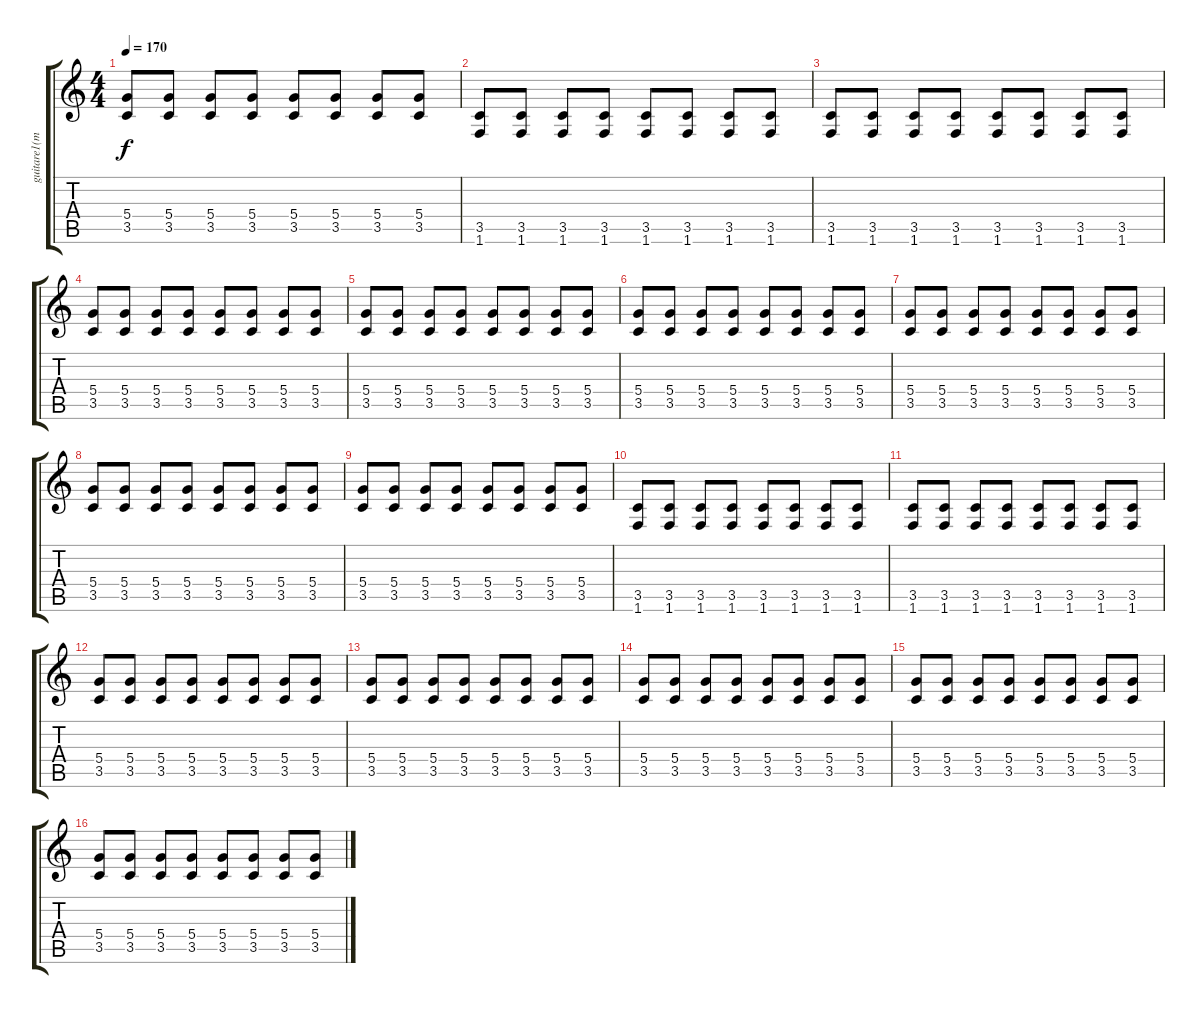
\track ("guitare1(mick)" "guitare1(m") {instrument distortionguitar}
\staff {score tabs}
\tuning (E4 B3 G3 D3 A2 E2) {hide}
\ts (4 4)
\tempo 170
\clef g2
\ks c
(5.4 3.5).8{dy f} (5.4 3.5).8 (5.4 3.5).8 (5.4 3.5).8 (5.4 3.5).8 (5.4 3.5).8 (5.4 3.5).8 (5.4 3.5).8 |
(3.5 1.6).8 (3.5 1.6).8 (3.5 1.6).8 (3.5 1.6).8 (3.5 1.6).8 (3.5 1.6).8 (3.5 1.6).8 (3.5 1.6).8 |
(3.5 1.6).8 (3.5 1.6).8 (3.5 1.6).8 (3.5 1.6).8 (3.5 1.6).8 (3.5 1.6).8 (3.5 1.6).8 (3.5 1.6).8 |
(5.4 3.5).8 (5.4 3.5).8 (5.4 3.5).8 (5.4 3.5).8 (5.4 3.5).8 (5.4 3.5).8 (5.4 3.5).8 (5.4 3.5).8 |
(5.4 3.5).8 (5.4 3.5).8 (5.4 3.5).8 (5.4 3.5).8 (5.4 3.5).8 (5.4 3.5).8 (5.4 3.5).8 (5.4 3.5).8 |
(5.4 3.5).8{volume 4} (5.4 3.5).8 (5.4 3.5).8 (5.4 3.5).8 (5.4 3.5).8 (5.4 3.5).8 (5.4 3.5).8 (5.4 3.5).8 |
(5.4 3.5).8 (5.4 3.5).8 (5.4 3.5).8 (5.4 3.5).8 (5.4 3.5).8 (5.4 3.5).8 (5.4 3.5).8 (5.4 3.5).8 |
(5.4 3.5).8 (5.4 3.5).8 (5.4 3.5).8 (5.4 3.5).8 (5.4 3.5).8 (5.4 3.5).8 (5.4 3.5).8 (5.4 3.5).8 |
(5.4 3.5).8 (5.4 3.5).8 (5.4 3.5).8 (5.4 3.5).8 (5.4 3.5).8 (5.4 3.5).8 (5.4 3.5).8 (5.4 3.5).8 |
(3.5 1.6).8 (3.5 1.6).8 (3.5 1.6).8 (3.5 1.6).8 (3.5 1.6).8 (3.5 1.6).8 (3.5 1.6).8 (3.5 1.6).8 |
(3.5 1.6).8 (3.5 1.6).8 (3.5 1.6).8 (3.5 1.6).8 (3.5 1.6).8 (3.5 1.6).8 (3.5 1.6).8 (3.5 1.6).8 |
(5.4 3.5).8 (5.4 3.5).8 (5.4 3.5).8 (5.4 3.5).8 (5.4 3.5).8 (5.4 3.5).8 (5.4 3.5).8 (5.4 3.5).8 |
(5.4 3.5).8 (5.4 3.5).8 (5.4 3.5).8 (5.4 3.5).8 (5.4 3.5).8 (5.4 3.5).8 (5.4 3.5).8 (5.4 3.5).8 |
(5.4 3.5).8{volume 2} (5.4 3.5).8 (5.4 3.5).8 (5.4 3.5).8 (5.4 3.5).8 (5.4 3.5).8 (5.4 3.5).8 (5.4 3.5).8 |
(5.4 3.5).8 (5.4 3.5).8 (5.4 3.5).8 (5.4 3.5).8 (5.4 3.5).8 (5.4 3.5).8 (5.4 3.5).8 (5.4 3.5).8 |
(5.4 3.5).8 (5.4 3.5).8 (5.4 3.5).8 (5.4 3.5).8 (5.4 3.5).8 (5.4 3.5).8 (5.4 3.5).8 (5.4 3.5).8
